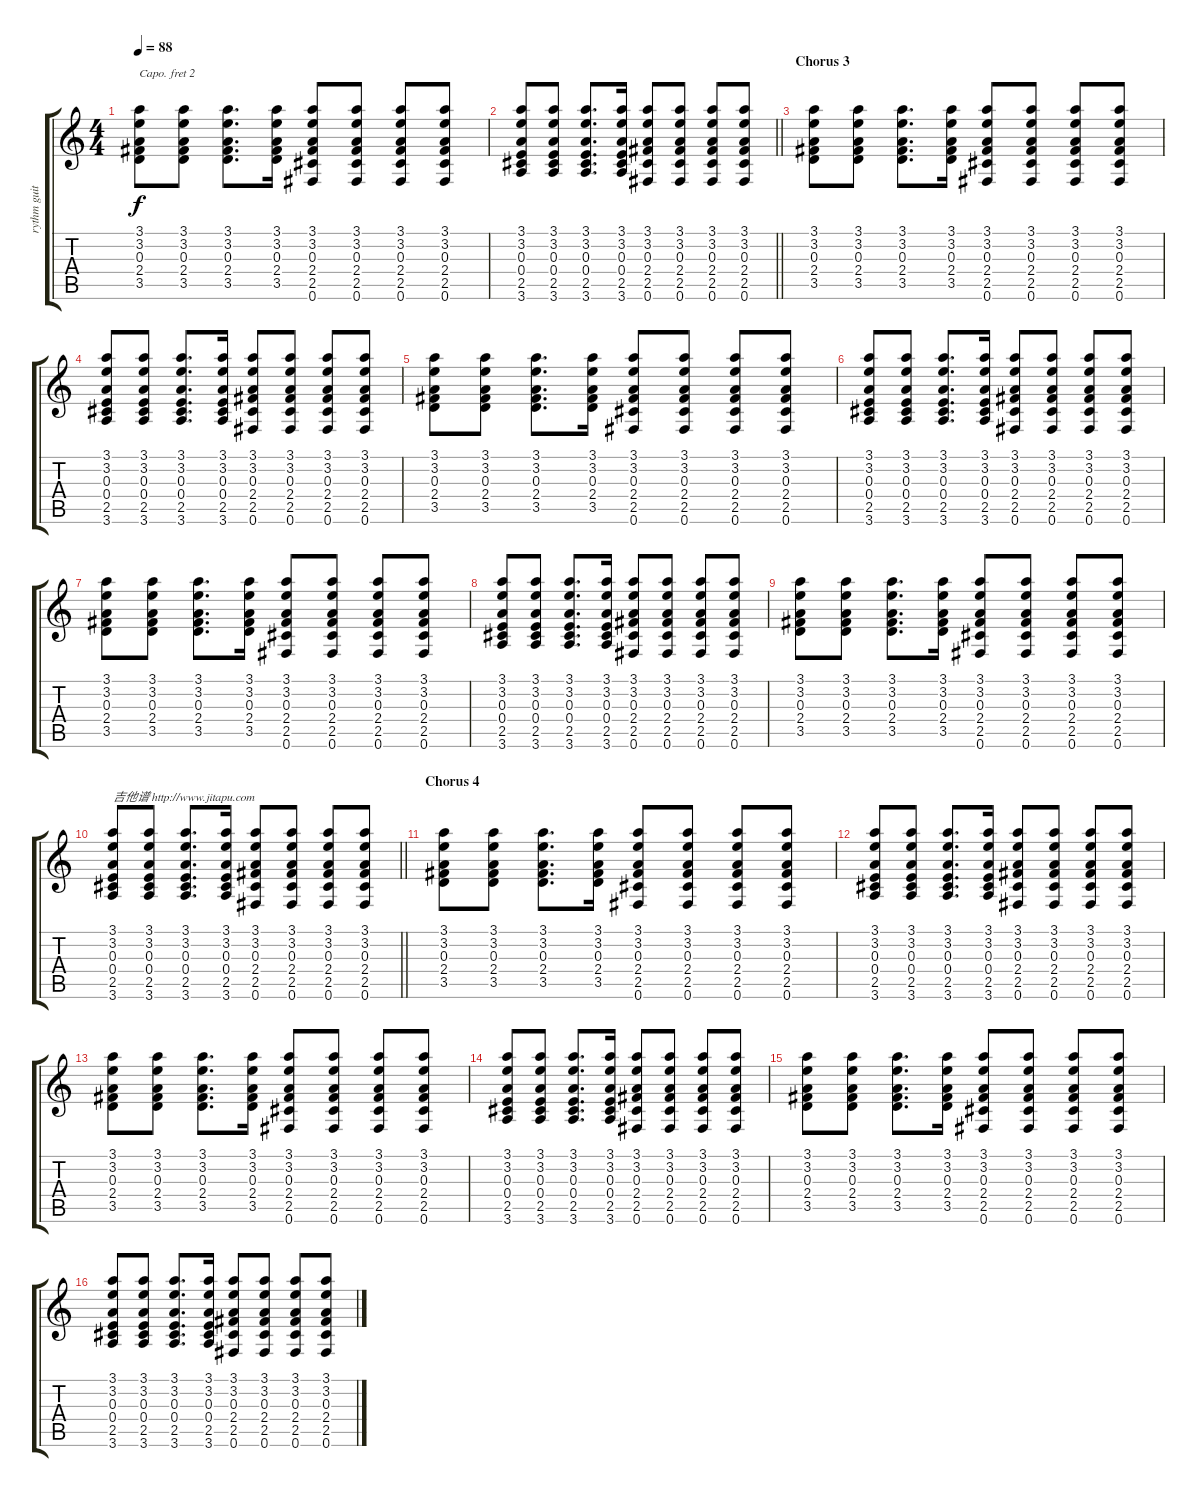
\track ("rythm guitar" "rythm guit") {instrument acousticguitarsteel}
\staff {score tabs}
\capo 2
\tuning (E4 B3 G3 D3 A2 E2) {hide}
\ts (4 4)
\tempo 88
\clef g2
\ks c
(3.1 3.2 0.3 2.4 3.5).8{dy f} (3.1 3.2 0.3 2.4 3.5).8 (3.1 3.2 0.3 2.4 3.5).8{d} (3.1 3.2 0.3 2.4 3.5).16 (3.1 3.2 0.3 2.4 2.5 0.6).8 (3.1 3.2 0.3 2.4 2.5 0.6).8 (3.1 3.2 0.3 2.4 2.5 0.6).8 (3.1 3.2 0.3 2.4 2.5 0.6).8 |
\barLineRight lightlight
(3.1 3.2 0.3 0.4 2.5 3.6).8 (3.1 3.2 0.3 0.4 2.5 3.6).8 (3.1 3.2 0.3 0.4 2.5 3.6).8{d} (3.1 3.2 0.3 0.4 2.5 3.6).16 (3.1 3.2 0.3 2.4 2.5 0.6).8 (3.1 3.2 0.3 2.4 2.5 0.6).8 (3.1 3.2 0.3 2.4 2.5 0.6).8 (3.1 3.2 0.3 2.4 2.5 0.6).8 |
\section ("" "Chorus 3")
(3.1 3.2 0.3 2.4 3.5).8 (3.1 3.2 0.3 2.4 3.5).8 (3.1 3.2 0.3 2.4 3.5).8{d} (3.1 3.2 0.3 2.4 3.5).16 (3.1 3.2 0.3 2.4 2.5 0.6).8 (3.1 3.2 0.3 2.4 2.5 0.6).8 (3.1 3.2 0.3 2.4 2.5 0.6).8 (3.1 3.2 0.3 2.4 2.5 0.6).8 |
(3.1 3.2 0.3 0.4 2.5 3.6).8 (3.1 3.2 0.3 0.4 2.5 3.6).8 (3.1 3.2 0.3 0.4 2.5 3.6).8{d} (3.1 3.2 0.3 0.4 2.5 3.6).16 (3.1 3.2 0.3 2.4 2.5 0.6).8 (3.1 3.2 0.3 2.4 2.5 0.6).8 (3.1 3.2 0.3 2.4 2.5 0.6).8 (3.1 3.2 0.3 2.4 2.5 0.6).8 |
(3.1 3.2 0.3 2.4 3.5).8 (3.1 3.2 0.3 2.4 3.5).8 (3.1 3.2 0.3 2.4 3.5).8{d} (3.1 3.2 0.3 2.4 3.5).16 (3.1 3.2 0.3 2.4 2.5 0.6).8 (3.1 3.2 0.3 2.4 2.5 0.6).8 (3.1 3.2 0.3 2.4 2.5 0.6).8 (3.1 3.2 0.3 2.4 2.5 0.6).8 |
(3.1 3.2 0.3 0.4 2.5 3.6).8 (3.1 3.2 0.3 0.4 2.5 3.6).8 (3.1 3.2 0.3 0.4 2.5 3.6).8{d} (3.1 3.2 0.3 0.4 2.5 3.6).16 (3.1 3.2 0.3 2.4 2.5 0.6).8 (3.1 3.2 0.3 2.4 2.5 0.6).8 (3.1 3.2 0.3 2.4 2.5 0.6).8 (3.1 3.2 0.3 2.4 2.5 0.6).8 |
(3.1 3.2 0.3 2.4 3.5).8 (3.1 3.2 0.3 2.4 3.5).8 (3.1 3.2 0.3 2.4 3.5).8{d} (3.1 3.2 0.3 2.4 3.5).16 (3.1 3.2 0.3 2.4 2.5 0.6).8 (3.1 3.2 0.3 2.4 2.5 0.6).8 (3.1 3.2 0.3 2.4 2.5 0.6).8 (3.1 3.2 0.3 2.4 2.5 0.6).8 |
(3.1 3.2 0.3 0.4 2.5 3.6).8 (3.1 3.2 0.3 0.4 2.5 3.6).8 (3.1 3.2 0.3 0.4 2.5 3.6).8{d} (3.1 3.2 0.3 0.4 2.5 3.6).16 (3.1 3.2 0.3 2.4 2.5 0.6).8 (3.1 3.2 0.3 2.4 2.5 0.6).8 (3.1 3.2 0.3 2.4 2.5 0.6).8 (3.1 3.2 0.3 2.4 2.5 0.6).8 |
(3.1 3.2 0.3 2.4 3.5).8 (3.1 3.2 0.3 2.4 3.5).8 (3.1 3.2 0.3 2.4 3.5).8{d} (3.1 3.2 0.3 2.4 3.5).16 (3.1 3.2 0.3 2.4 2.5 0.6).8 (3.1 3.2 0.3 2.4 2.5 0.6).8 (3.1 3.2 0.3 2.4 2.5 0.6).8 (3.1 3.2 0.3 2.4 2.5 0.6).8 |
\barLineRight lightlight
(3.1 3.2 0.3 0.4 2.5 3.6).8{txt "吉他谱 http://www.jitapu.com"} (3.1 3.2 0.3 0.4 2.5 3.6).8 (3.1 3.2 0.3 0.4 2.5 3.6).8{d} (3.1 3.2 0.3 0.4 2.5 3.6).16 (3.1 3.2 0.3 2.4 2.5 0.6).8 (3.1 3.2 0.3 2.4 2.5 0.6).8 (3.1 3.2 0.3 2.4 2.5 0.6).8 (3.1 3.2 0.3 2.4 2.5 0.6).8 |
\section ("" "Chorus 4")
(3.1 3.2 0.3 2.4 3.5).8 (3.1 3.2 0.3 2.4 3.5).8 (3.1 3.2 0.3 2.4 3.5).8{d} (3.1 3.2 0.3 2.4 3.5).16 (3.1 3.2 0.3 2.4 2.5 0.6).8 (3.1 3.2 0.3 2.4 2.5 0.6).8 (3.1 3.2 0.3 2.4 2.5 0.6).8 (3.1 3.2 0.3 2.4 2.5 0.6).8 |
(3.1 3.2 0.3 0.4 2.5 3.6).8 (3.1 3.2 0.3 0.4 2.5 3.6).8 (3.1 3.2 0.3 0.4 2.5 3.6).8{d} (3.1 3.2 0.3 0.4 2.5 3.6).16 (3.1 3.2 0.3 2.4 2.5 0.6).8 (3.1 3.2 0.3 2.4 2.5 0.6).8 (3.1 3.2 0.3 2.4 2.5 0.6).8 (3.1 3.2 0.3 2.4 2.5 0.6).8 |
(3.1 3.2 0.3 2.4 3.5).8 (3.1 3.2 0.3 2.4 3.5).8 (3.1 3.2 0.3 2.4 3.5).8{d} (3.1 3.2 0.3 2.4 3.5).16 (3.1 3.2 0.3 2.4 2.5 0.6).8 (3.1 3.2 0.3 2.4 2.5 0.6).8 (3.1 3.2 0.3 2.4 2.5 0.6).8 (3.1 3.2 0.3 2.4 2.5 0.6).8 |
(3.1 3.2 0.3 0.4 2.5 3.6).8 (3.1 3.2 0.3 0.4 2.5 3.6).8 (3.1 3.2 0.3 0.4 2.5 3.6).8{d} (3.1 3.2 0.3 0.4 2.5 3.6).16 (3.1 3.2 0.3 2.4 2.5 0.6).8 (3.1 3.2 0.3 2.4 2.5 0.6).8 (3.1 3.2 0.3 2.4 2.5 0.6).8 (3.1 3.2 0.3 2.4 2.5 0.6).8 |
(3.1 3.2 0.3 2.4 3.5).8 (3.1 3.2 0.3 2.4 3.5).8 (3.1 3.2 0.3 2.4 3.5).8{d} (3.1 3.2 0.3 2.4 3.5).16 (3.1 3.2 0.3 2.4 2.5 0.6).8 (3.1 3.2 0.3 2.4 2.5 0.6).8 (3.1 3.2 0.3 2.4 2.5 0.6).8 (3.1 3.2 0.3 2.4 2.5 0.6).8 |
(3.1 3.2 0.3 0.4 2.5 3.6).8 (3.1 3.2 0.3 0.4 2.5 3.6).8 (3.1 3.2 0.3 0.4 2.5 3.6).8{d} (3.1 3.2 0.3 0.4 2.5 3.6).16 (3.1 3.2 0.3 2.4 2.5 0.6).8 (3.1 3.2 0.3 2.4 2.5 0.6).8 (3.1 3.2 0.3 2.4 2.5 0.6).8 (3.1 3.2 0.3 2.4 2.5 0.6).8
